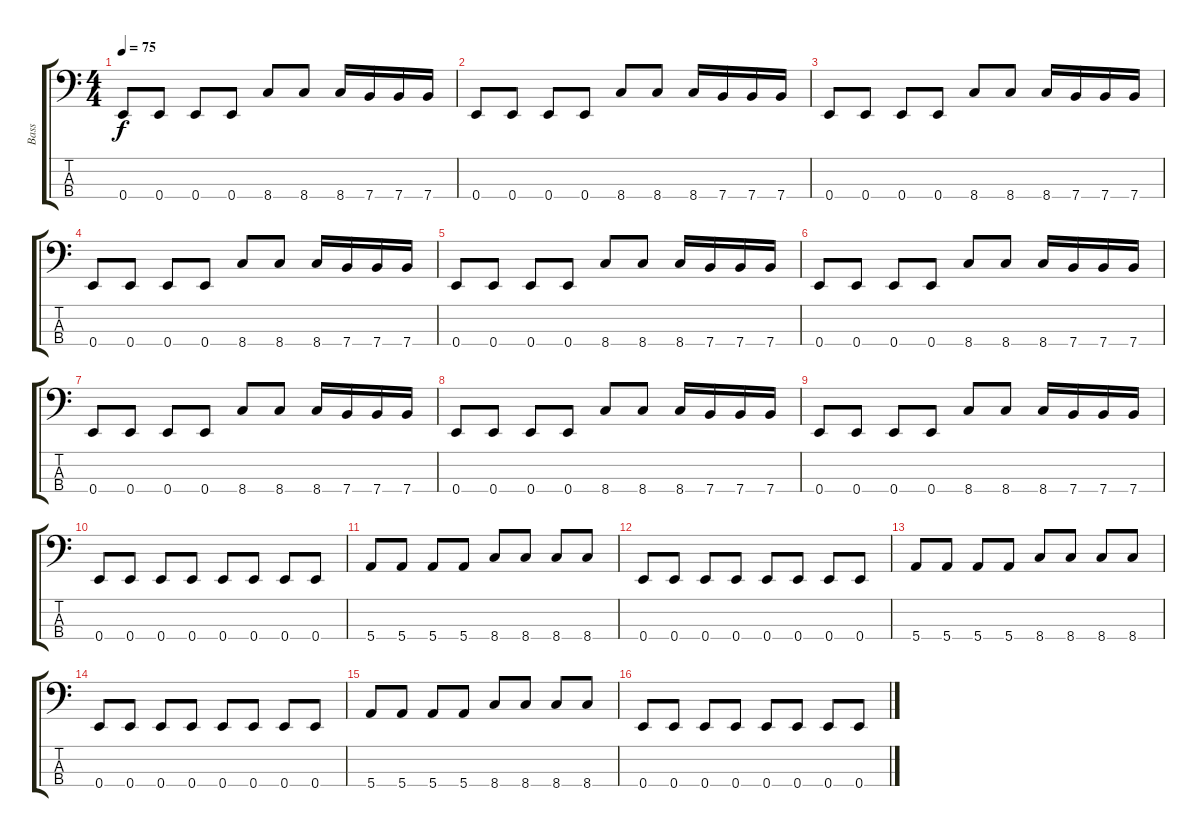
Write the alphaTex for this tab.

\track ("Bass" "Bass") {instrument electricbassfinger}
\staff {score tabs}
\tuning (G2 D2 A1 E1) {hide}
\ts (4 4)
\tempo 75
\clef f4
\ks c
0.4.8{dy f} 0.4.8 0.4.8 0.4.8 8.4.8 8.4.8 8.4.16 7.4.16 7.4.16 7.4.16 |
0.4.8 0.4.8 0.4.8 0.4.8 8.4.8 8.4.8 8.4.16 7.4.16 7.4.16 7.4.16 |
0.4.8 0.4.8 0.4.8 0.4.8 8.4.8 8.4.8 8.4.16 7.4.16 7.4.16 7.4.16 |
0.4.8 0.4.8 0.4.8 0.4.8 8.4.8 8.4.8 8.4.16 7.4.16 7.4.16 7.4.16 |
0.4.8 0.4.8 0.4.8 0.4.8 8.4.8 8.4.8 8.4.16 7.4.16 7.4.16 7.4.16 |
0.4.8 0.4.8 0.4.8 0.4.8 8.4.8 8.4.8 8.4.16 7.4.16 7.4.16 7.4.16 |
0.4.8 0.4.8 0.4.8 0.4.8 8.4.8 8.4.8 8.4.16 7.4.16 7.4.16 7.4.16 |
0.4.8 0.4.8 0.4.8 0.4.8 8.4.8 8.4.8 8.4.16 7.4.16 7.4.16 7.4.16 |
0.4.8 0.4.8 0.4.8 0.4.8 8.4.8 8.4.8 8.4.16 7.4.16 7.4.16 7.4.16 |
0.4.8 0.4.8 0.4.8 0.4.8 0.4.8 0.4.8 0.4.8 0.4.8 |
5.4.8 5.4.8 5.4.8 5.4.8 8.4.8 8.4.8 8.4.8 8.4.8 |
0.4.8 0.4.8 0.4.8 0.4.8 0.4.8 0.4.8 0.4.8 0.4.8 |
5.4.8 5.4.8 5.4.8 5.4.8 8.4.8 8.4.8 8.4.8 8.4.8 |
0.4.8 0.4.8 0.4.8 0.4.8 0.4.8 0.4.8 0.4.8 0.4.8 |
5.4.8 5.4.8 5.4.8 5.4.8 8.4.8 8.4.8 8.4.8 8.4.8 |
0.4.8 0.4.8 0.4.8 0.4.8 0.4.8 0.4.8 0.4.8 0.4.8
